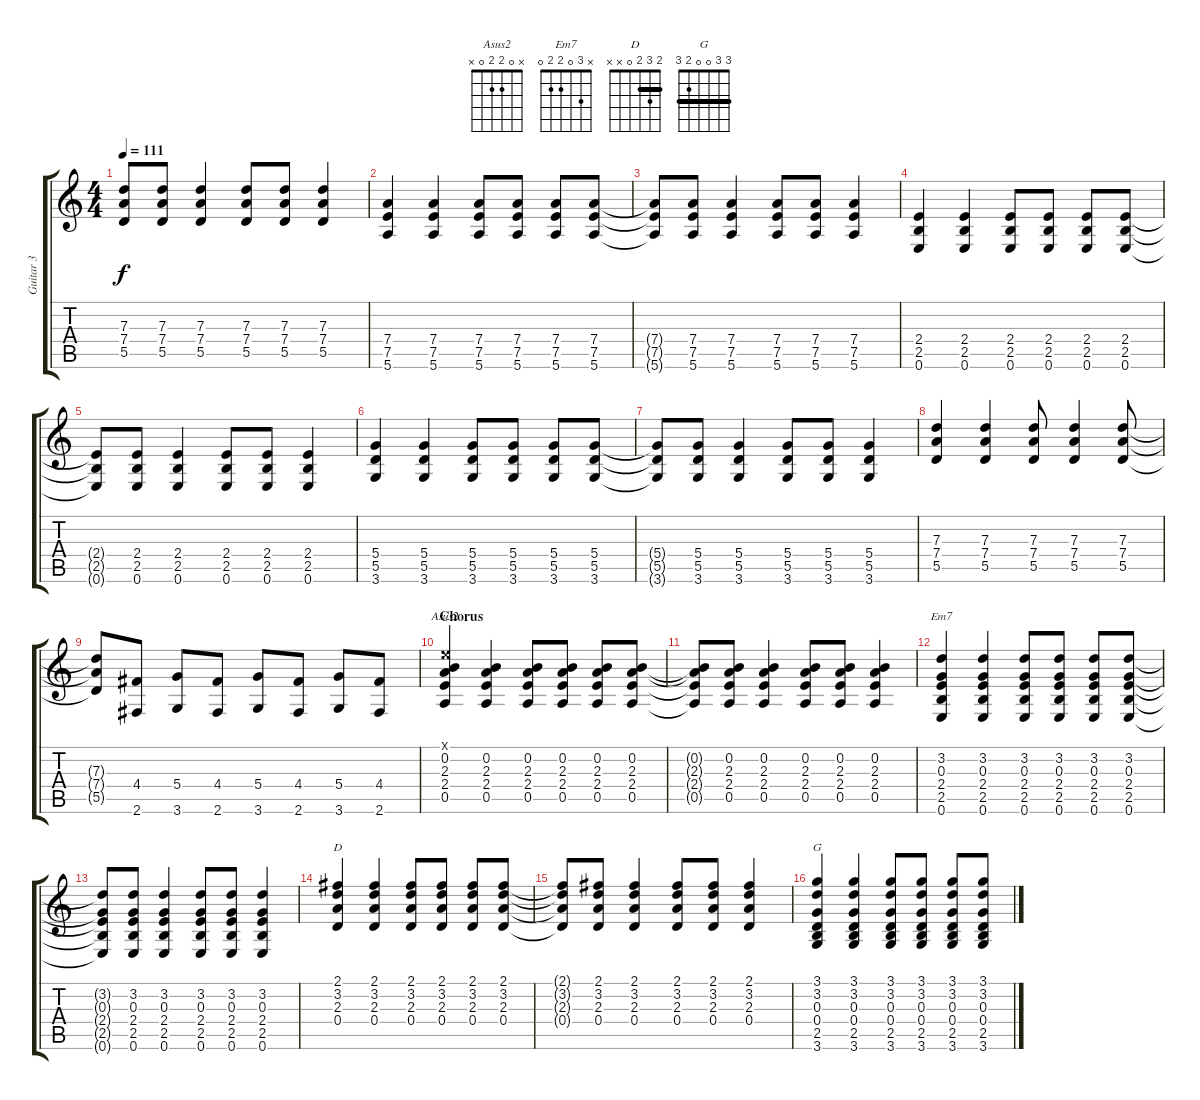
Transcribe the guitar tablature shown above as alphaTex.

\track ("Guitar 3" "Guitar 3") {instrument overdrivenguitar}
\staff {score tabs}
\tuning (E4 B3 G3 D3 A2 E2) {hide}
\chord ("Asus2" x 0 2 2 0 x)
\chord ("Em7" x 3 0 2 2 0)
\chord ("D" 2 3 2 0 x x) {barre 2}
\chord ("G" 3 3 0 0 2 3) {barre 3}
\ts (4 4)
\tempo 111
\clef g2
\ks c
(7.3{t} 7.4{t} 5.5{t}).8{dy f} (7.3 7.4 5.5).8 (7.3 7.4 5.5).4 (7.3 7.4 5.5).8 (7.3 7.4 5.5).8 (7.3 7.4 5.5).4 |
(7.4 7.5 5.6).4 (7.4 7.5 5.6).4 (7.4 7.5 5.6).8 (7.4 7.5 5.6).8 (7.4 7.5 5.6).8 (7.4 7.5 5.6).8 |
(7.4{t} 7.5{t} 5.6{t}).8 (7.4 7.5 5.6).8 (7.4 7.5 5.6).4 (7.4 7.5 5.6).8 (7.4 7.5 5.6).8 (7.4 7.5 5.6).4 |
(2.4 2.5 0.6).4 (2.4 2.5 0.6).4 (2.4 2.5 0.6).8 (2.4 2.5 0.6).8 (2.4 2.5 0.6).8 (2.4 2.5 0.6).8 |
(2.4{t} 2.5{t} 0.6{t}).8 (2.4 2.5 0.6).8 (2.4 2.5 0.6).4 (2.4 2.5 0.6).8 (2.4 2.5 0.6).8 (2.4 2.5 0.6).4 |
(5.4 5.5 3.6).4 (5.4 5.5 3.6).4 (5.4 5.5 3.6).8 (5.4 5.5 3.6).8 (5.4 5.5 3.6).8 (5.4 5.5 3.6).8 |
(5.4{t} 5.5{t} 3.6{t}).8 (5.4 5.5 3.6).8 (5.4 5.5 3.6).4 (5.4 5.5 3.6).8 (5.4 5.5 3.6).8 (5.4 5.5 3.6).4 |
(7.3 7.4 5.5).4 (7.3 7.4 5.5).4 (7.3 7.4 5.5).8 (7.3 7.4 5.5).4 (7.3 7.4 5.5).8 |
(7.3{t} 7.4{t} 5.5{t}).8 (4.4 2.6).8 (5.4 3.6).8 (4.4 2.6).8 (5.4 3.6).8 (4.4 2.6).8 (5.4 3.6).8 (4.4 2.6).8 |
\section ("" "Chorus")
(0.1{x} 0.2 2.3 2.4 0.5).4{ch "Asus2"} (0.2 2.3 2.4 0.5).4 (0.2 2.3 2.4 0.5).8 (0.2 2.3 2.4 0.5).8 (0.2 2.3 2.4 0.5).8 (0.2 2.3 2.4 0.5).8 |
(0.2{t} 2.3{t} 2.4{t} 0.5{t}).8 (0.2 2.3 2.4 0.5).8 (0.2 2.3 2.4 0.5).4 (0.2 2.3 2.4 0.5).8 (0.2 2.3 2.4 0.5).8 (0.2 2.3 2.4 0.5).4 |
(3.2 0.3 2.4 2.5 0.6).4{ch "Em7"} (3.2 0.3 2.4 2.5 0.6).4 (3.2 0.3 2.4 2.5 0.6).8 (3.2 0.3 2.4 2.5 0.6).8 (3.2 0.3 2.4 2.5 0.6).8 (3.2 0.3 2.4 2.5 0.6).8 |
(3.2{t} 0.3{t} 2.4{t} 2.5{t} 0.6{t}).8 (3.2 0.3 2.4 2.5 0.6).8 (3.2 0.3 2.4 2.5 0.6).4 (3.2 0.3 2.4 2.5 0.6).8 (3.2 0.3 2.4 2.5 0.6).8 (3.2 0.3 2.4 2.5 0.6).4 |
(2.1 3.2 2.3 0.4).4{ch "D"} (2.1 3.2 2.3 0.4).4 (2.1 3.2 2.3 0.4).8 (2.1 3.2 2.3 0.4).8 (2.1 3.2 2.3 0.4).8 (2.1 3.2 2.3 0.4).8 |
(2.1{t} 3.2{t} 2.3{t} 0.4{t}).8 (2.1 3.2 2.3 0.4).8 (2.1 3.2 2.3 0.4).4 (2.1 3.2 2.3 0.4).8 (2.1 3.2 2.3 0.4).8 (2.1 3.2 2.3 0.4).4 |
(3.1 3.2 0.3 0.4 2.5 3.6).4{ch "G"} (3.1 3.2 0.3 0.4 2.5 3.6).4 (3.1 3.2 0.3 0.4 2.5 3.6).8 (3.1 3.2 0.3 0.4 2.5 3.6).8 (3.1 3.2 0.3 0.4 2.5 3.6).8 (3.1 3.2 0.3 0.4 2.5 3.6).8
